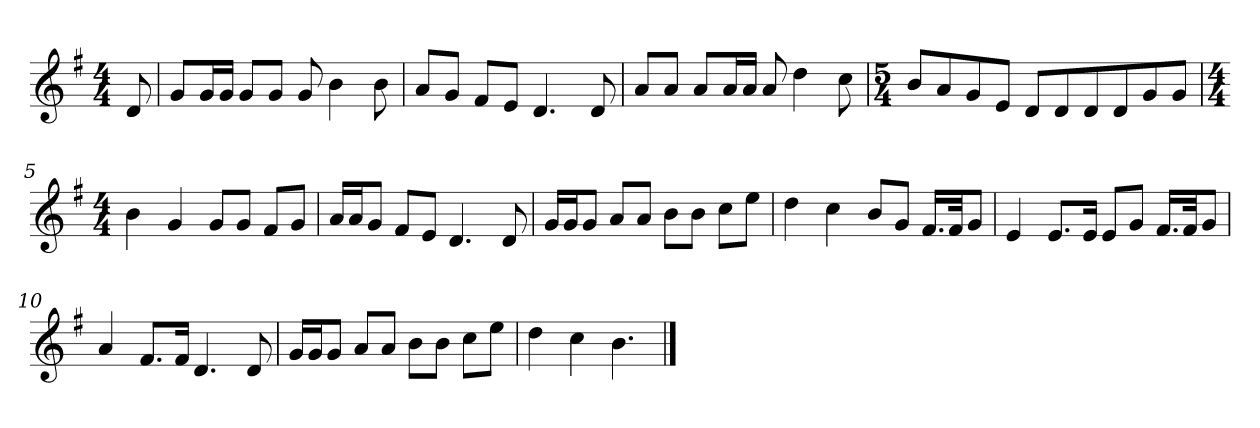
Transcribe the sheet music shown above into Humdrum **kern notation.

**kern
*part1
*staff1
*k[f#]
*M4/4
*MM120
=
8d
=1
8gL
16gL
16gJJ
8gL
8gJ
8g
4b
8b
=2
8aL
8gJ
8f#L
8eJ
4.d
8d
=3
8aL
8aJ
8aL
16aL
16aJJ
8a
4dd
8cc
=4
*M5/4
8bL
8a
8g
8eJ
8dL
8d
8d
8d
8g
8gJ
=5
*M4/4
4b
4g
8gL
8gJ
8f#L
8gJ
=6
16aLL
16aJ
8gJ
8f#L
8eJ
4.d
8d
=7
16gLL
16gJ
8gJ
8aL
8aJ
8bL
8bJ
8ccL
8eeJ
=8
4dd
4cc
8bL
8gJ
16.f#LL
32f#Jk
8gJ
=9
4e
8.eL
16eJk
8eL
8gJ
16.f#LL
32f#Jk
8gJ
=10
4a
8.f#L
16f#Jk
4.d
8d
=11
16gLL
16gJ
8gJ
8aL
8aJ
8bL
8bJ
8ccL
8eeJ
=12
4dd
4cc
4.b
==
*-
